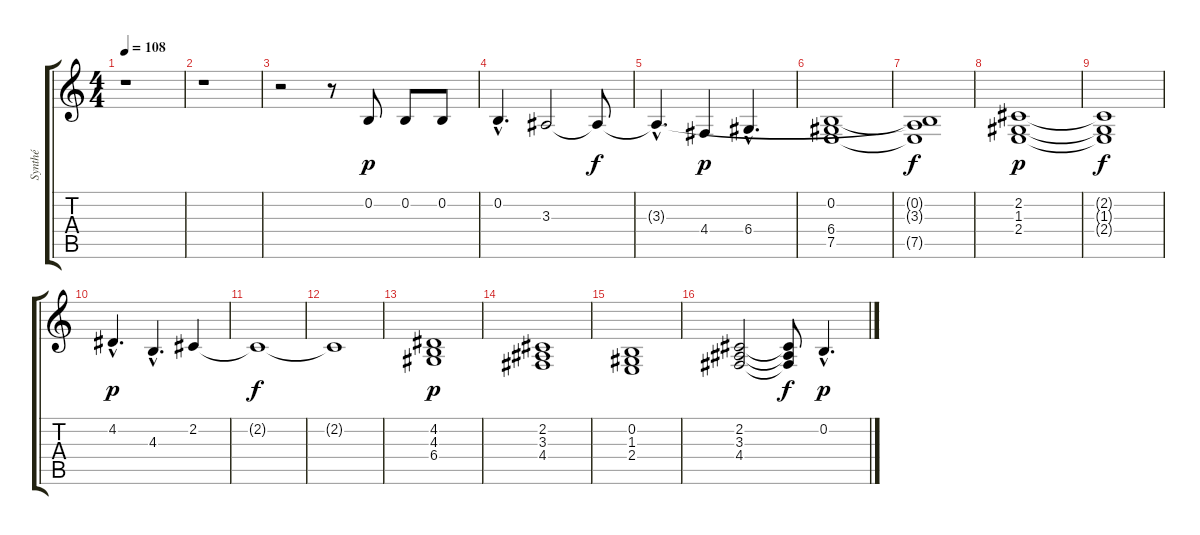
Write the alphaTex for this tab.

\track ("Synthé" "Synthé") {instrument synthstrings1}
\staff {score tabs}
\tuning (E4 B3 G3 D3 A2 E2) {hide}
\ts (4 4)
\tempo 108
\clef g2
\ks c
r.1{dy p instrument synthstrings1} |
r.1 |
r.2 r.8 0.2.8{balance 9} 0.2.8 0.2.8 |
0.2{hac}.4{d} 3.3.2 3.3{t}.8{dy f} |
3.3{hac t}.4{d} 4.4.4{dy p} 6.4{hac}.4{d} |
(0.2 6.4 7.5).1 |
(0.2{t} 3.3{t} 7.5{t}).1{dy f} |
(2.2 1.3 2.4).1{dy p} |
(2.2{t} 1.3{t} 2.4{t}).1{dy f} |
4.2{hac}.4{d dy p} 4.3{hac}.4{d} 2.2.4 |
2.2{t}.1{dy f} |
2.2{t}.1 |
(4.2 4.3 6.4).1{dy p} |
(2.2 3.3 4.4).1 |
(0.2 1.3 2.4).1 |
(2.2 3.3 4.4).2 (2.2{t} 3.3{t} 4.4{t}).8{dy f} 0.2{hac}.4{d dy p}
